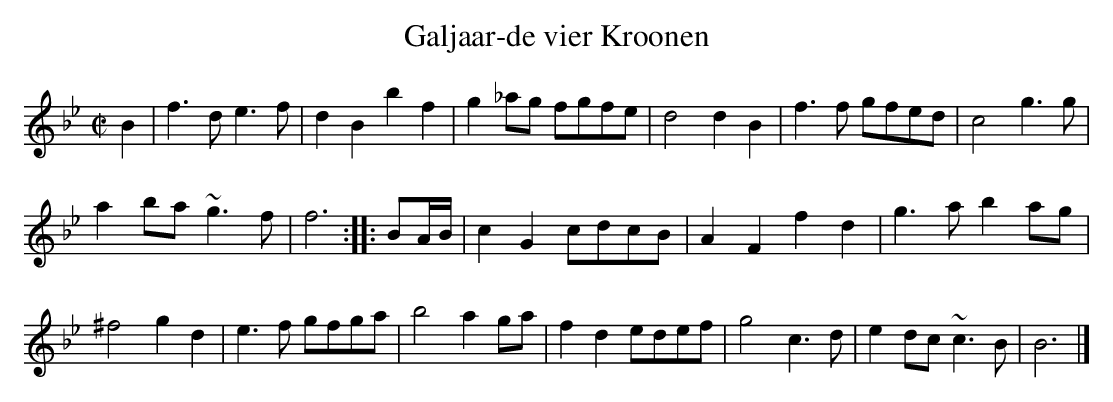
X:1
T:Galjaar-de vier Kroonen
M:C|
K:Bbmaj
B2|f3de3f|d2B2b2f2|g2_ag fgfe|d4d2B2|f3f gfed|c4g3g|
a2ba~g3f|f6:||:BA/B/|c2G2cdcB|A2F2f2d2|g3ab2ag|
^f4g2d2|e3f gfga|b4a2ga|f2d2edef|g4c3d|e2dc~c3B|B6|]
